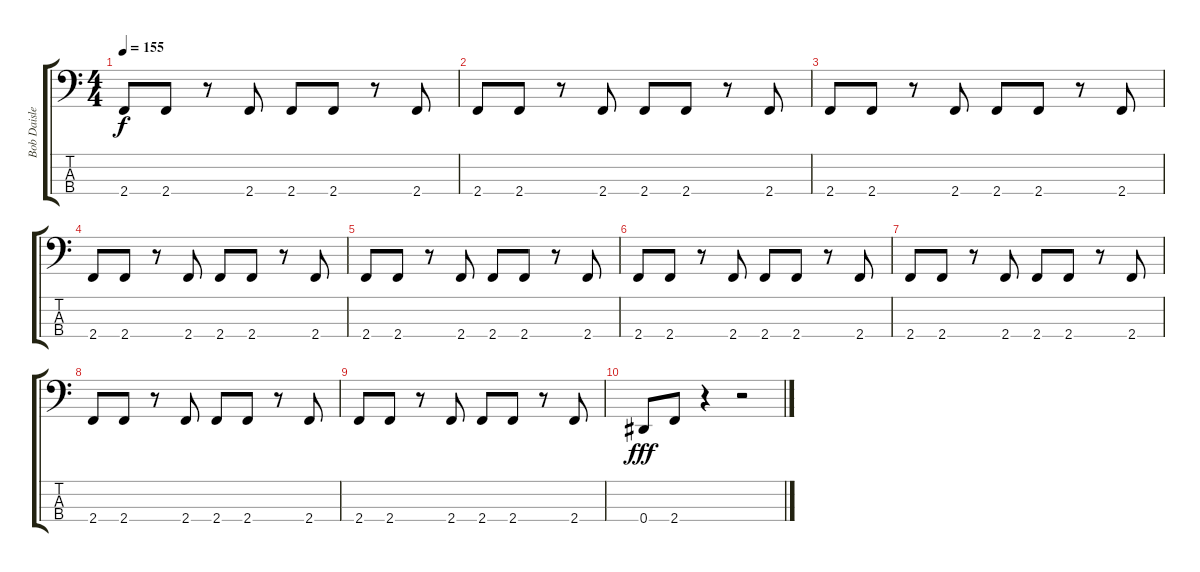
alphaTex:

\track ("Bob Daisley - Bass" "Bob Daisle") {instrument electricbasspick}
\staff {score tabs}
\tuning (Gb2 Db2 Ab1 Eb1) {hide}
\ts (4 4)
\tempo 155
\clef f4
\ks c
2.4.8{dy f} 2.4.8 r.8 2.4.8 2.4.8 2.4.8 r.8 2.4.8 |
2.4.8 2.4.8 r.8 2.4.8 2.4.8 2.4.8 r.8 2.4.8 |
2.4.8 2.4.8 r.8 2.4.8 2.4.8 2.4.8 r.8 2.4.8 |
2.4.8 2.4.8 r.8 2.4.8 2.4.8 2.4.8 r.8 2.4.8 |
2.4.8 2.4.8 r.8 2.4.8 2.4.8 2.4.8 r.8 2.4.8 |
2.4.8 2.4.8 r.8 2.4.8 2.4.8 2.4.8 r.8 2.4.8 |
2.4.8 2.4.8 r.8 2.4.8 2.4.8 2.4.8 r.8 2.4.8 |
2.4.8 2.4.8 r.8 2.4.8 2.4.8 2.4.8 r.8 2.4.8 |
2.4.8 2.4.8 r.8 2.4.8 2.4.8 2.4.8 r.8 2.4.8 |
0.4.8{dy fff} 2.4.8 r.4 r.2
